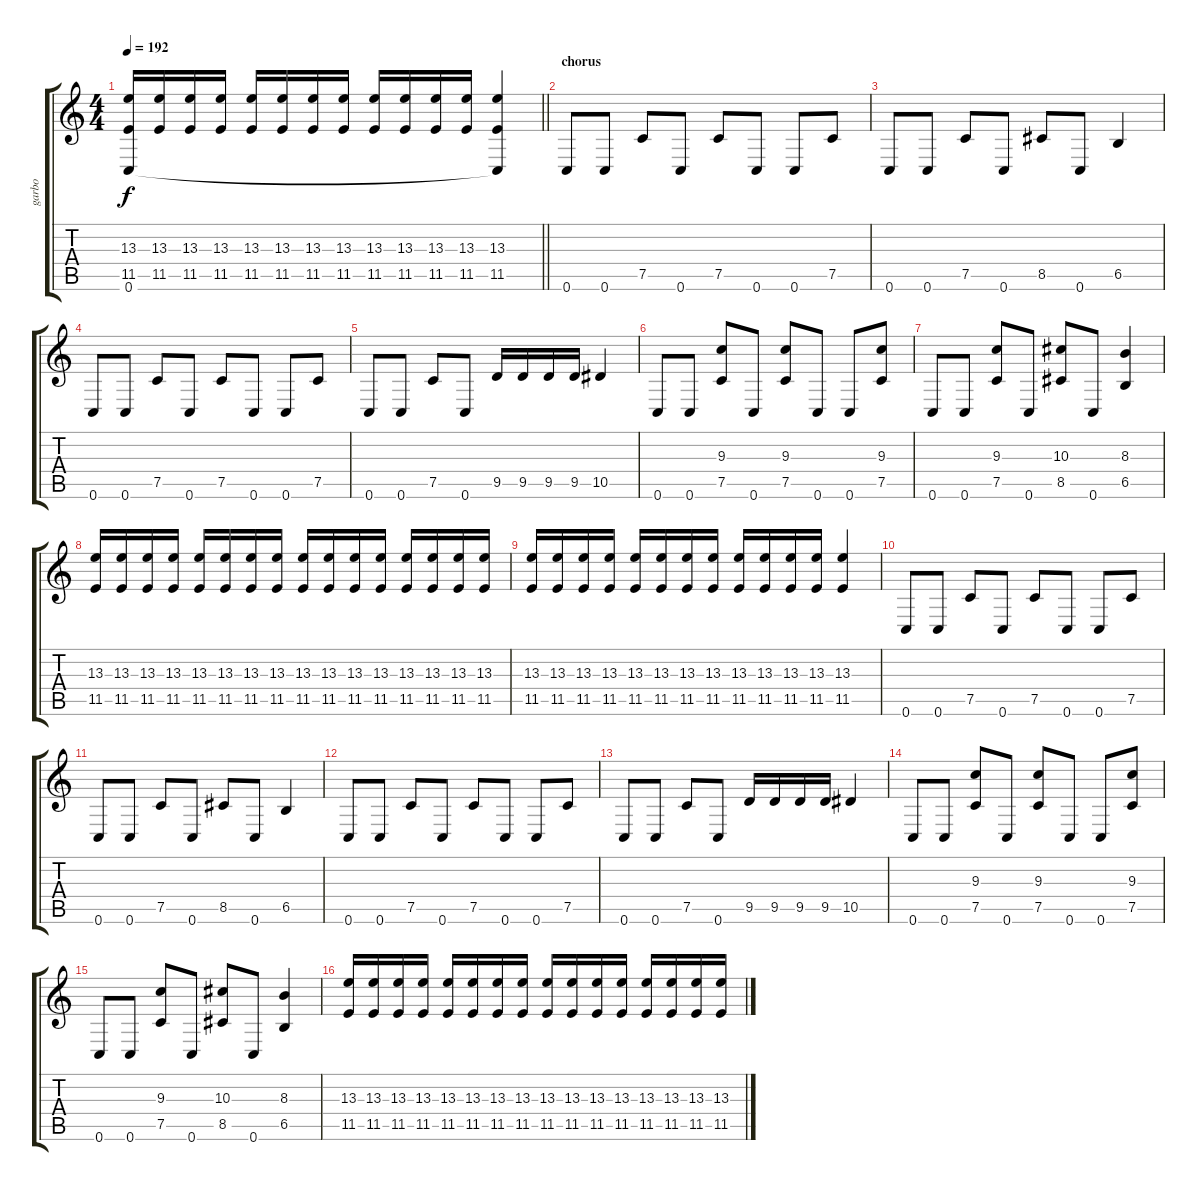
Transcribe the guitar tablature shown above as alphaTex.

\track ("garbo" "garbo") {instrument overdrivenguitar}
\staff {score tabs}
\tuning (C4 G3 Eb3 Bb2 F2 C2) {hide}
\ts (4 4)
\tempo 192
\clef g2
\barLineRight lightlight
\ks c
(13.3 11.5 0.6{t}).16{dy f} (13.3 11.5).16 (13.3 11.5).16 (13.3 11.5).16 (13.3 11.5).16 (13.3 11.5).16 (13.3 11.5).16 (13.3 11.5).16 (13.3 11.5).16 (13.3 11.5).16 (13.3 11.5).16 (13.3 11.5).16 (13.3 11.5 0.6{t}).4 |
\section ("" "chorus")
0.6.8 0.6.8 7.5.8 0.6.8 7.5.8 0.6.8 0.6.8 7.5.8 |
0.6.8 0.6.8 7.5.8 0.6.8 8.5.8 0.6.8 6.5.4 |
0.6.8 0.6.8 7.5.8 0.6.8 7.5.8 0.6.8 0.6.8 7.5.8 |
0.6.8 0.6.8 7.5.8 0.6.8 9.5.16 9.5.16 9.5.16 9.5.16 10.5.4 |
0.6.8 0.6.8 (9.3 7.5).8 0.6.8 (9.3 7.5).8 0.6.8 0.6.8 (9.3 7.5).8 |
0.6.8 0.6.8 (9.3 7.5).8 0.6.8 (10.3 8.5).8 0.6.8 (8.3 6.5).4 |
(13.3 11.5).16 (13.3 11.5).16 (13.3 11.5).16 (13.3 11.5).16 (13.3 11.5).16 (13.3 11.5).16 (13.3 11.5).16 (13.3 11.5).16 (13.3 11.5).16 (13.3 11.5).16 (13.3 11.5).16 (13.3 11.5).16 (13.3 11.5).16 (13.3 11.5).16 (13.3 11.5).16 (13.3 11.5).16 |
(13.3 11.5).16 (13.3 11.5).16 (13.3 11.5).16 (13.3 11.5).16 (13.3 11.5).16 (13.3 11.5).16 (13.3 11.5).16 (13.3 11.5).16 (13.3 11.5).16 (13.3 11.5).16 (13.3 11.5).16 (13.3 11.5).16 (13.3 11.5).4 |
0.6.8 0.6.8 7.5.8 0.6.8 7.5.8 0.6.8 0.6.8 7.5.8 |
0.6.8 0.6.8 7.5.8 0.6.8 8.5.8 0.6.8 6.5.4 |
0.6.8 0.6.8 7.5.8 0.6.8 7.5.8 0.6.8 0.6.8 7.5.8 |
0.6.8 0.6.8 7.5.8 0.6.8 9.5.16 9.5.16 9.5.16 9.5.16 10.5.4 |
0.6.8 0.6.8 (9.3 7.5).8 0.6.8 (9.3 7.5).8 0.6.8 0.6.8 (9.3 7.5).8 |
0.6.8 0.6.8 (9.3 7.5).8 0.6.8 (10.3 8.5).8 0.6.8 (8.3 6.5).4 |
(13.3 11.5).16 (13.3 11.5).16 (13.3 11.5).16 (13.3 11.5).16 (13.3 11.5).16 (13.3 11.5).16 (13.3 11.5).16 (13.3 11.5).16 (13.3 11.5).16 (13.3 11.5).16 (13.3 11.5).16 (13.3 11.5).16 (13.3 11.5).16 (13.3 11.5).16 (13.3 11.5).16 (13.3 11.5).16
